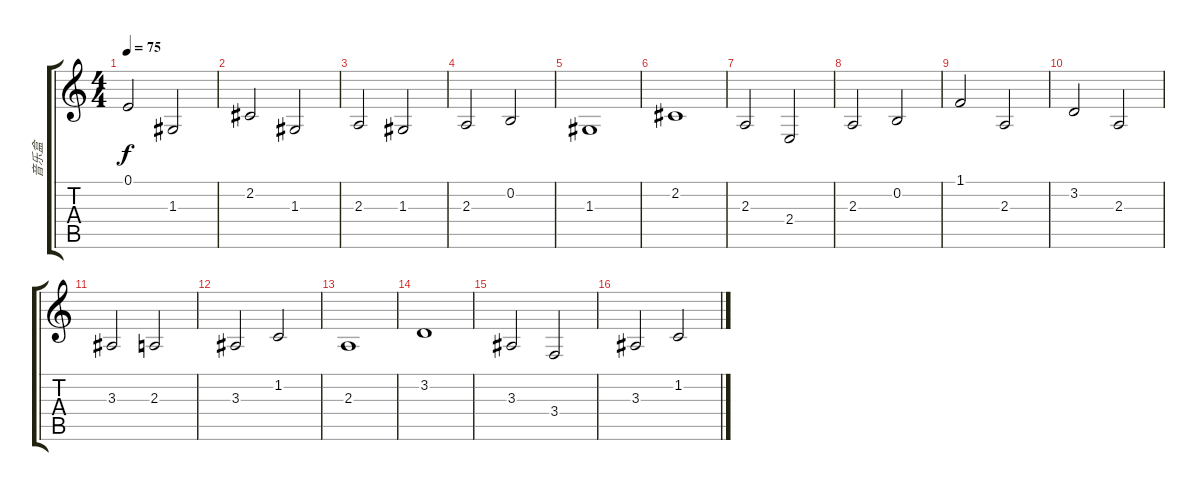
\track ("音乐盒" "音乐盒") {instrument ocarina}
\staff {score tabs}
\tuning (E4 B3 G3 D3 A2 E2) {hide}
\ts (4 4)
\tempo 75
\clef g2
\ks c
0.1.2{dy f} 1.3.2 |
2.2.2 1.3.2 |
2.3.2 1.3.2 |
2.3.2 0.2.2 |
1.3.1 |
2.2.1 |
2.3.2 2.4.2 |
2.3.2 0.2.2 |
1.1.2 2.3.2 |
3.2.2 2.3.2 |
3.3.2 2.3.2 |
3.3.2 1.2.2 |
2.3.1 |
3.2.1 |
3.3.2 3.4.2 |
3.3.2 1.2.2
